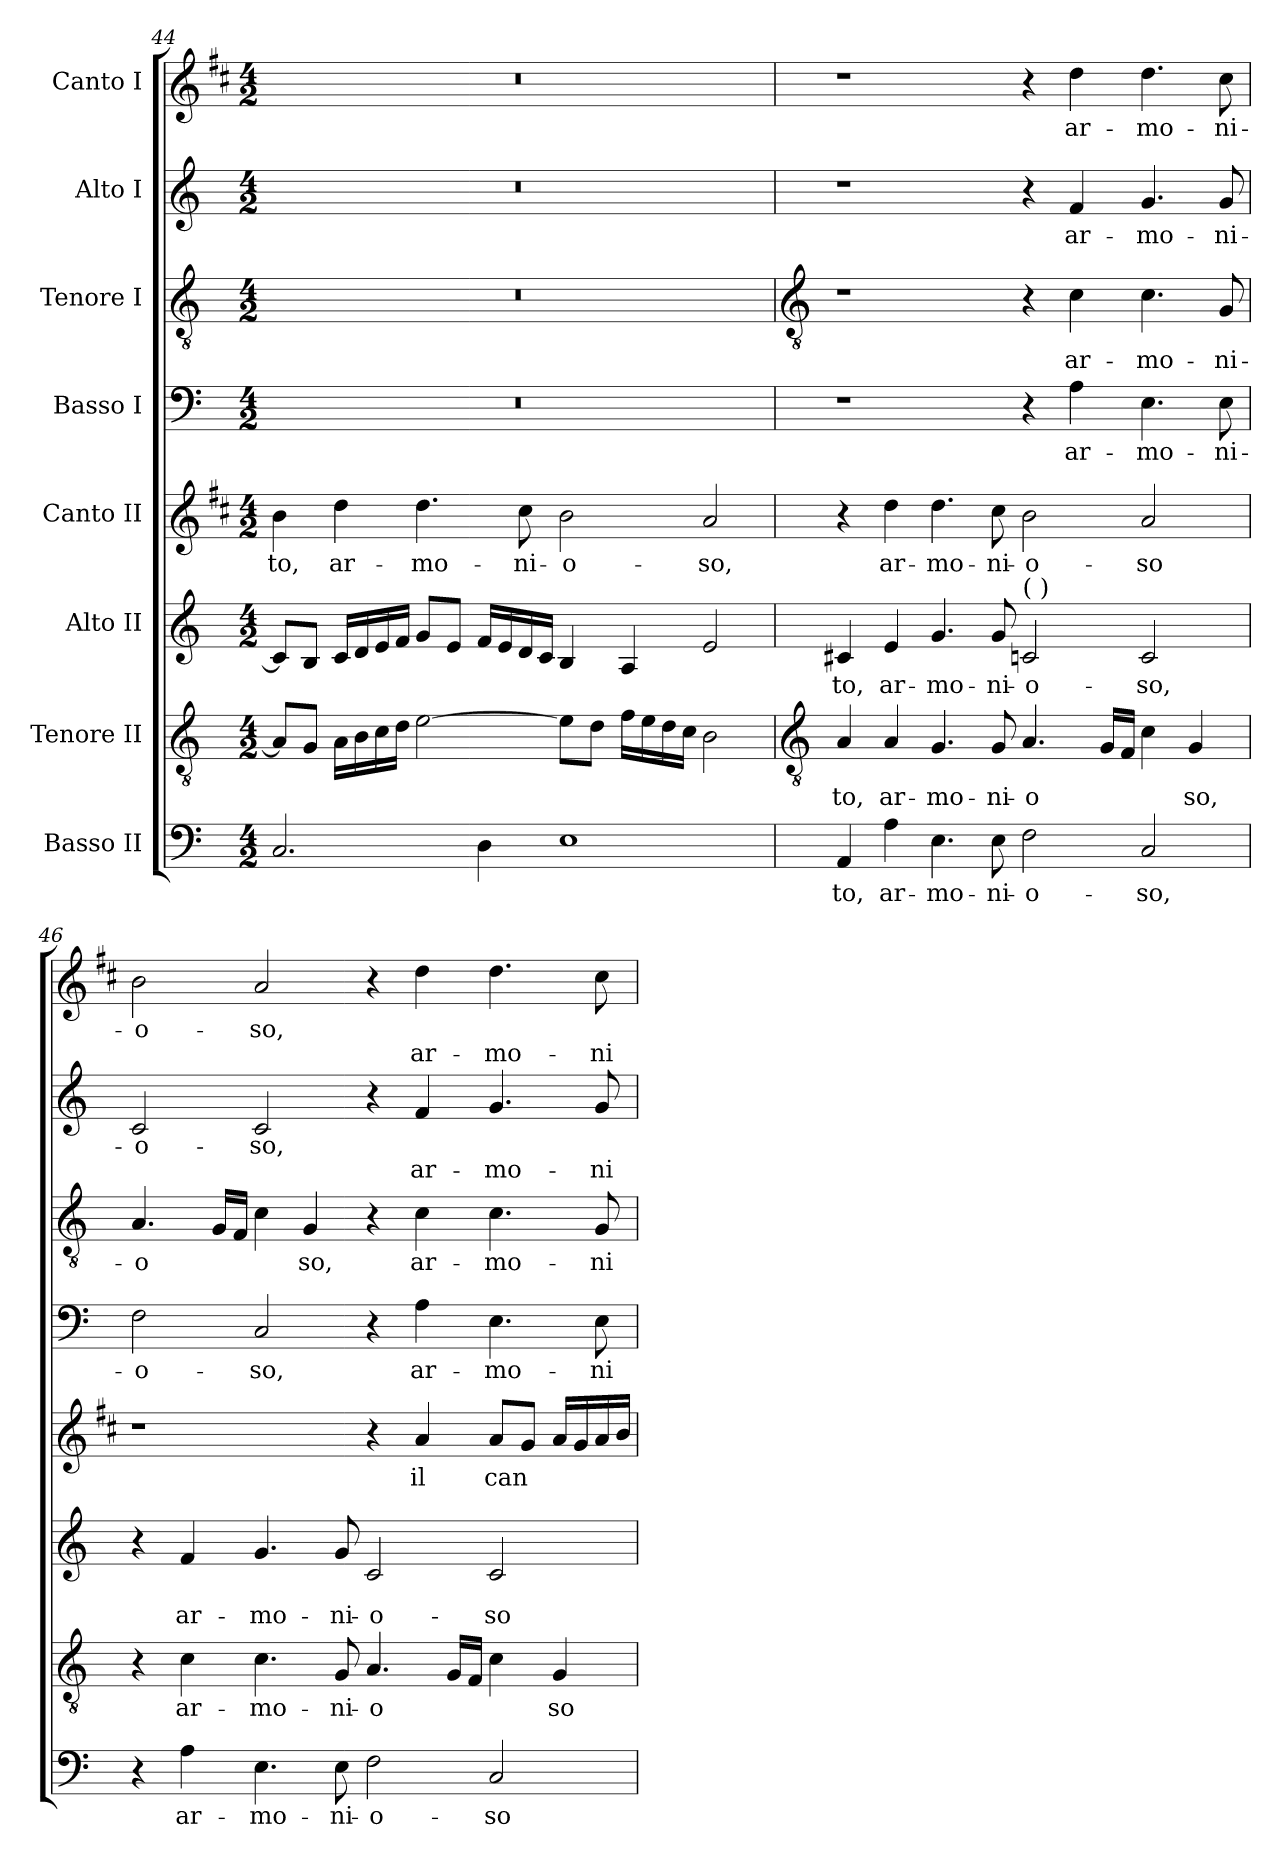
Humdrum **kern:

**kern	**text	**kern	**text	**kern	**text	**text	**kern	**text	**kern	**text	**kern	**text	**kern	**text	**text	**kern	**text	**text
*part8	*part8	*part7	*part7	*part6	*part6	*part6	*part5	*part5	*part4	*part4	*part3	*part3	*part2	*part2	*part2	*part1	*part1	*part1
*staff8	*staff8	*staff7	*staff7	*staff6	*staff6	*staff6	*staff5	*staff5	*staff4	*staff4	*staff3	*staff3	*staff2	*staff2	*staff2	*staff1	*staff1	*staff1
*I"Basso II	*	*I"Tenore II	*	*I"Alto II	*	*	*I"Canto II	*	*I"Basso I	*	*I"Tenore I	*	*I"Alto I	*	*	*I"Canto I	*	*
!!LO:LB:g=z
*clefF4	*	*clefGv2	*	*clefG2	*	*	*clefG2	*	*clefF4	*	*clefGv2	*	*clefG2	*	*	*clefG2	*	*
*	*	*	*	*	*	*	*ITrd1c2	*	*	*	*	*	*	*	*	*ITrd1c2	*	*
*k[]	*	*k[]	*	*k[]	*	*	*k[]	*	*k[]	*	*k[]	*	*k[]	*	*	*k[]	*	*
*C:	*	*C:	*	*C:	*	*	*C:	*	*C:	*	*C:	*	*C:	*	*	*C:	*	*
*M4/2	*	*M4/2	*	*M4/2	*	*	*M4/2	*	*M4/2	*	*M4/2	*	*M4/2	*	*	*M4/2	*	*
=44	=44	=44	=44	=44	=44	=44	=44	=44	=44	=44	=44	=44	=44	=44	=44	=44	=44	=44
!	!	!	!	!	!	!	!	!LO:LY:b	!	!	!	!	!	!	!	!	!	!
2.C	.	8AL]	.	8cL]	.	.	4a	to,	0r	.	0r	.	0r	.	.	0r	.	.
.	.	8GJ	.	8BJ	.	.	.	.	.	.	.	.	.	.	.	.	.	.
!	!	!	!	!	!	!	!	!LO:LY:b	!	!	!	!	!	!	!	!	!	!
.	.	16ALL	.	16cLL	.	.	4cc	ar-	.	.	.	.	.	.	.	.	.	.
.	.	16B	.	16d	.	.	.	.	.	.	.	.	.	.	.	.	.	.
.	.	16c	.	16e	.	.	.	.	.	.	.	.	.	.	.	.	.	.
.	.	16dJJ	.	16fJJ	.	.	.	.	.	.	.	.	.	.	.	.	.	.
!	!	!	!	!	!	!	!	!LO:LY:b	!	!	!	!	!	!	!	!	!	!
.	.	[2e	.	8gL	.	.	4.cc	-mo-	.	.	.	.	.	.	.	.	.	.
.	.	.	.	8eJ	.	.	.	.	.	.	.	.	.	.	.	.	.	.
4D	.	.	.	16fLL	.	.	.	.	.	.	.	.	.	.	.	.	.	.
.	.	.	.	16e	.	.	.	.	.	.	.	.	.	.	.	.	.	.
!	!	!	!	!	!	!	!	!LO:LY:b	!	!	!	!	!	!	!	!	!	!
.	.	.	.	16d	.	.	8b	-ni-	.	.	.	.	.	.	.	.	.	.
.	.	.	.	16cJJ	.	.	.	.	.	.	.	.	.	.	.	.	.	.
!	!	!	!	!	!	!	!	!LO:LY:b	!	!	!	!	!	!	!	!	!	!
1E	.	8eL]	.	4B	.	.	2a	-o-	.	.	.	.	.	.	.	.	.	.
.	.	8dJ	.	.	.	.	.	.	.	.	.	.	.	.	.	.	.	.
.	.	16fLL	.	4A	.	.	.	.	.	.	.	.	.	.	.	.	.	.
.	.	16e	.	.	.	.	.	.	.	.	.	.	.	.	.	.	.	.
.	.	16d	.	.	.	.	.	.	.	.	.	.	.	.	.	.	.	.
.	.	16cJJ	.	.	.	.	.	.	.	.	.	.	.	.	.	.	.	.
!	!	!	!	!	!	!	!	!LO:LY:b	!	!	!	!	!	!	!	!	!	!
.	.	2B	.	2e	.	.	2g	-so,	.	.	.	.	.	.	.	.	.	.
!!LO:LB:g=z
=45	=45	=45	=45	=45	=45	=45	=45	=45	=45	=45	=45	=45	=45	=45	=45	=45	=45	=45
*	*	*clefGv2	*	*	*	*	*	*	*	*	*clefGv2	*	*	*	*	*	*	*
!	!LO:LY:b	!	!LO:LY:b	!	!LO:LY:b	!	!	!	!	!	!	!	!	!	!	!	!	!
4AA	to,	4A	to,	4c#X	to,	.	4r	.	1r	.	1r	.	1r	.	.	1r	.	.
!	!LO:LY:b	!	!LO:LY:b	!	!LO:LY:b	!	!	!LO:LY:b	!	!	!	!	!	!	!	!	!	!
4A	ar-	4A	ar-	4e	ar-	.	4cc	ar-	.	.	.	.	.	.	.	.	.	.
!	!LO:LY:b	!	!LO:LY:b	!	!LO:LY:b	!	!	!LO:LY:b	!	!	!	!	!	!	!	!	!	!
4.E	-mo-	4.G	-mo-	4.g	-mo-	.	4.cc	-mo-	.	.	.	.	.	.	.	.	.	.
!	!LO:LY:b	!	!LO:LY:b	!	!LO:LY:b	!	!	!LO:LY:b	!	!	!	!	!	!	!	!	!	!
8E	-ni-	8G	-ni-	8g	-ni-	.	8b	-ni-	.	.	.	.	.	.	.	.	.	.
!	!	!	!	!LO:TX:a:t=(  )	!	!	!	!	!	!	!	!	!	!	!	!	!	!
!	!LO:LY:b	!	!LO:LY:b	!	!LO:LY:b	!	!	!LO:LY:b	!	!	!	!	!	!	!	!	!	!
2F	-o-	4.A	-o	2c	-o-	.	2a	-o-	4r	.	4r	.	4r	.	.	4r	.	.
!	!	!	!	!	!	!	!	!	!	!LO:LY:b	!	!LO:LY:b	!	!LO:LY:b	!	!	!LO:LY:b	!
.	.	.	.	.	.	.	.	.	4A	ar-	4c	ar-	4f	ar-	.	4cc	ar-	.
.	.	16GLL	.	.	.	.	.	.	.	.	.	.	.	.	.	.	.	.
.	.	16FJJ	.	.	.	.	.	.	.	.	.	.	.	.	.	.	.	.
!	!LO:LY:b	!	!	!	!LO:LY:b	!	!	!LO:LY:b	!	!LO:LY:b	!	!LO:LY:b	!	!LO:LY:b	!	!	!LO:LY:b	!
2C	-so,	4c	.	2c	-so,	.	2g	-so	4.E	-mo-	4.c	-mo-	4.g	-mo-	.	4.cc	-mo-	.
!	!	!	!LO:LY:b	!	!	!	!	!	!	!	!	!	!	!	!	!	!	!
.	.	4G	so,	.	.	.	.	.	.	.	.	.	.	.	.	.	.	.
!	!	!	!	!	!	!	!	!	!	!LO:LY:b	!	!LO:LY:b	!	!LO:LY:b	!	!	!LO:LY:b	!
.	.	.	.	.	.	.	.	.	8E	-ni-	8G	-ni-	8g	-ni-	.	8b	-ni-	.
=46	=46	=46	=46	=46	=46	=46	=46	=46	=46	=46	=46	=46	=46	=46	=46	=46	=46	=46
!	!	!	!	!	!	!	!	!	!	!LO:LY:b	!	!LO:LY:b	!	!LO:LY:b	!	!	!LO:LY:b	!
4r	.	4r	.	4r	.	.	1r	.	2F	-o-	4.A	-o	2c	-o-	.	2a	-o-	.
!	!LO:LY:b	!	!LO:LY:b	!	!	!LO:LY:b	!	!	!	!	!	!	!	!	!	!	!	!
4A	ar-	4c	ar-	4f	.	ar-	.	.	.	.	.	.	.	.	.	.	.	.
.	.	.	.	.	.	.	.	.	.	.	16GLL	.	.	.	.	.	.	.
.	.	.	.	.	.	.	.	.	.	.	16FJJ	.	.	.	.	.	.	.
!	!LO:LY:b	!	!LO:LY:b	!	!	!LO:LY:b	!	!	!	!LO:LY:b	!	!	!	!LO:LY:b	!	!	!LO:LY:b	!
4.E	-mo-	4.c	-mo-	4.g	.	-mo-	.	.	2C	-so,	4c	.	2c	-so,	.	2g	-so,	.
!	!	!	!	!	!	!	!	!	!	!	!	!LO:LY:b	!	!	!	!	!	!
.	.	.	.	.	.	.	.	.	.	.	4G	so,	.	.	.	.	.	.
!	!LO:LY:b	!	!LO:LY:b	!	!	!LO:LY:b	!	!	!	!	!	!	!	!	!	!	!	!
8E	-ni-	8G	-ni-	8g	.	-ni-	.	.	.	.	.	.	.	.	.	.	.	.
!	!LO:LY:b	!	!LO:LY:b	!	!	!LO:LY:b	!	!	!	!	!	!	!	!	!	!	!	!
2F	-o-	4.A	-o	2c	.	-o-	4r	.	4r	.	4r	.	4r	.	.	4r	.	.
!	!	!	!	!	!	!	!	!LO:LY:b	!	!LO:LY:b	!	!LO:LY:b	!	!	!LO:LY:b	!	!	!LO:LY:b
.	.	.	.	.	.	.	4g	il	4A	ar-	4c	ar-	4f	.	ar-	4cc	.	ar-
.	.	16GLL	.	.	.	.	.	.	.	.	.	.	.	.	.	.	.	.
.	.	16FJJ	.	.	.	.	.	.	.	.	.	.	.	.	.	.	.	.
!	!LO:LY:b	!	!	!	!	!LO:LY:b	!	!LO:LY:b	!	!LO:LY:b	!	!LO:LY:b	!	!	!LO:LY:b	!	!	!LO:LY:b
2C	-so	4c	.	2c	.	-so	8gL	can	4.E	-mo-	4.c	-mo-	4.g	.	-mo-	4.cc	.	-mo-
.	.	.	.	.	.	.	8fJ	.	.	.	.	.	.	.	.	.	.	.
!	!	!	!LO:LY:b	!	!	!	!	!	!	!	!	!	!	!	!	!	!	!
.	.	4G	so	.	.	.	16gLL	.	.	.	.	.	.	.	.	.	.	.
.	.	.	.	.	.	.	16f	.	.	.	.	.	.	.	.	.	.	.
!	!	!	!	!	!	!	!	!	!	!LO:LY:b	!	!LO:LY:b	!	!	!LO:LY:b	!	!	!LO:LY:b
.	.	.	.	.	.	.	16g	.	8E	-ni-	8G	-ni-	8g	.	-ni-	8b	.	-ni-
.	.	.	.	.	.	.	16aJJ	.	.	.	.	.	.	.	.	.	.	.
=	=	=	=	=	=	=	=	=	=	=	=	=	=	=	=	=	=	=
*-	*-	*-	*-	*-	*-	*-	*-	*-	*-	*-	*-	*-	*-	*-	*-	*-	*-	*-
